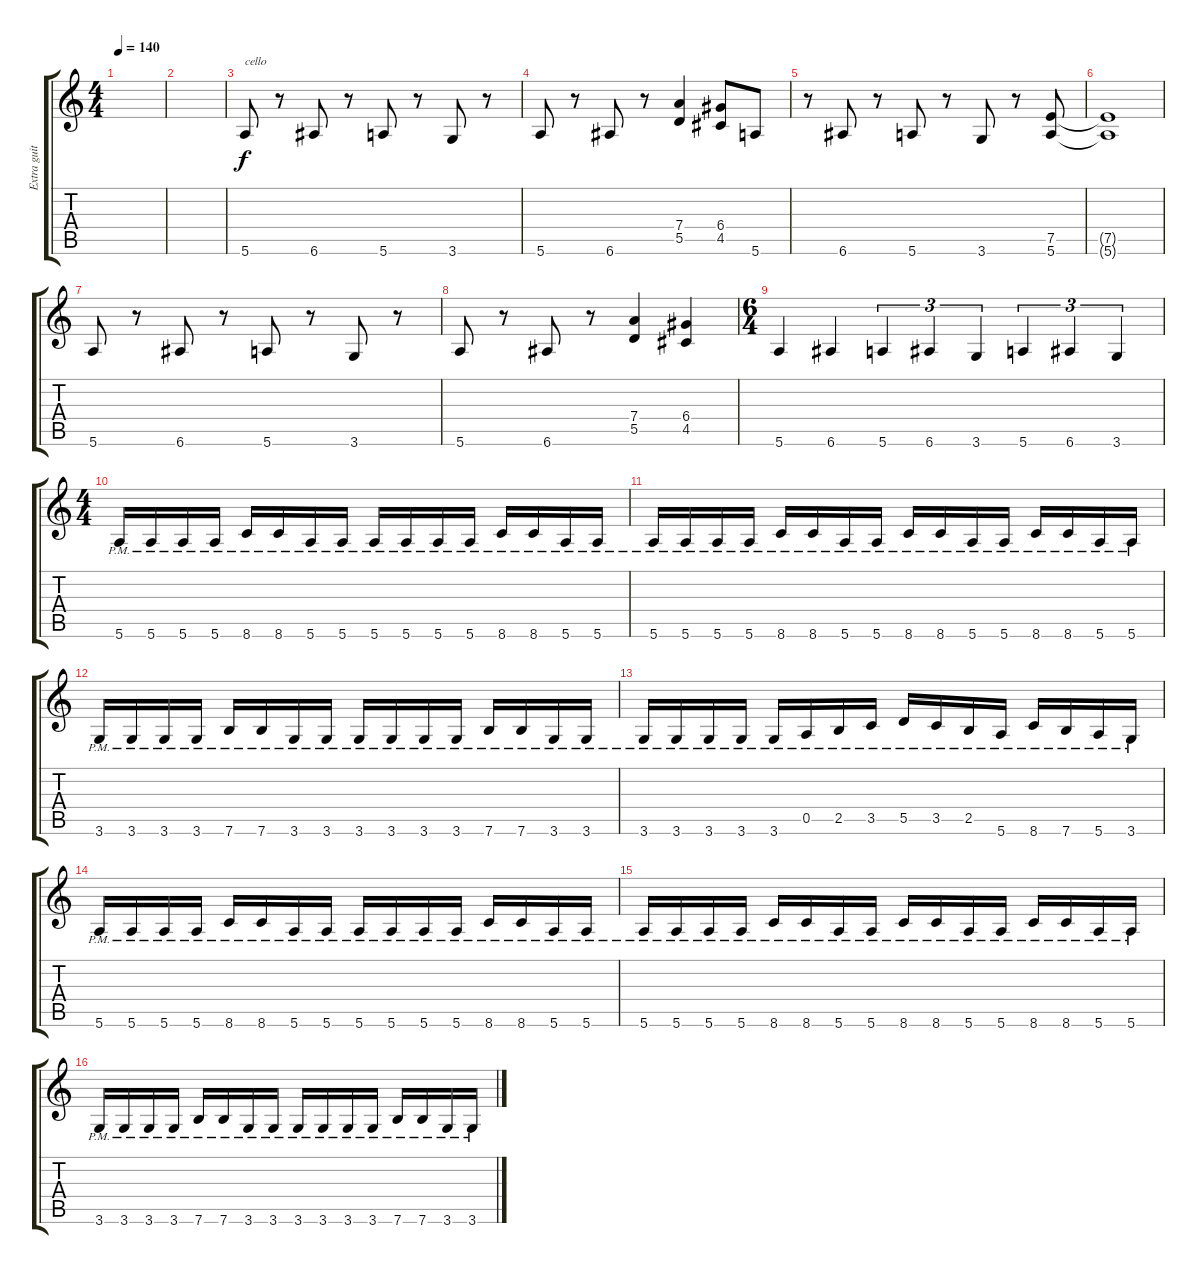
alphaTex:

\track ("Extra guitar" "Extra guit") {instrument acousticguitarnylon}
\staff {score tabs}
\tuning (E4 B3 G3 D3 A2 E2) {hide}
\ts (4 4)
\tempo 140
\clef g2
\ks c
|
|
5.6.8{txt "cello" volume 6 balance 2 instrument cello} r.8 6.6.8 r.8 5.6.8 r.8 3.6.8 r.8 |
5.6.8 r.8 6.6.8 r.8 (7.4 5.5).4 (6.4 4.5).8 5.6.8 |
r.8 6.6.8 r.8 5.6.8 r.8 3.6.8 r.8 (7.5 5.6).8 |
(7.5{t} 5.6{t}).1 |
5.6.8 r.8 6.6.8 r.8 5.6.8 r.8 3.6.8 r.8 |
5.6.8 r.8 6.6.8 r.8 (7.4 5.5).4 (6.4 4.5).4 |
\ts (6 4)
5.6.4 6.6.4 5.6.4{tu (3 2)} 6.6.4{tu (3 2)} 3.6.4{tu (3 2)} 5.6.4{tu (3 2)} 6.6.4{tu (3 2)} 3.6.4{tu (3 2)} |
\ts (4 4)
5.6{pm}.16{volume 10 balance 4 instrument distortionguitar} 5.6{pm}.16 5.6{pm}.16 5.6{pm}.16 8.6{pm}.16 8.6{pm}.16 5.6{pm}.16 5.6{pm}.16 5.6{pm}.16 5.6{pm}.16 5.6{pm}.16 5.6{pm}.16 8.6{pm}.16 8.6{pm}.16 5.6{pm}.16 5.6{pm}.16 |
5.6{pm}.16 5.6{pm}.16 5.6{pm}.16 5.6{pm}.16 8.6{pm}.16 8.6{pm}.16 5.6{pm}.16 5.6{pm}.16 8.6{pm}.16 8.6{pm}.16 5.6{pm}.16 5.6{pm}.16 8.6{pm}.16 8.6{pm}.16 5.6{pm}.16 5.6{pm}.16 |
3.6{pm}.16 3.6{pm}.16 3.6{pm}.16 3.6{pm}.16 7.6{pm}.16 7.6{pm}.16 3.6{pm}.16 3.6{pm}.16 3.6{pm}.16 3.6{pm}.16 3.6{pm}.16 3.6{pm}.16 7.6{pm}.16 7.6{pm}.16 3.6{pm}.16 3.6{pm}.16 |
3.6{pm}.16 3.6{pm}.16 3.6{pm}.16 3.6{pm}.16 3.6{pm}.16 0.5{pm}.16 2.5{pm}.16 3.5{pm}.16 5.5{pm}.16 3.5{pm}.16 2.5{pm}.16 5.6{pm}.16 8.6{pm}.16 7.6{pm}.16 5.6{pm}.16 3.6{pm}.16 |
5.6{pm}.16 5.6{pm}.16 5.6{pm}.16 5.6{pm}.16 8.6{pm}.16 8.6{pm}.16 5.6{pm}.16 5.6{pm}.16 5.6{pm}.16 5.6{pm}.16 5.6{pm}.16 5.6{pm}.16 8.6{pm}.16 8.6{pm}.16 5.6{pm}.16 5.6{pm}.16 |
5.6{pm}.16 5.6{pm}.16 5.6{pm}.16 5.6{pm}.16 8.6{pm}.16 8.6{pm}.16 5.6{pm}.16 5.6{pm}.16 8.6{pm}.16 8.6{pm}.16 5.6{pm}.16 5.6{pm}.16 8.6{pm}.16 8.6{pm}.16 5.6{pm}.16 5.6{pm}.16 |
3.6{pm}.16 3.6{pm}.16 3.6{pm}.16 3.6{pm}.16 7.6{pm}.16 7.6{pm}.16 3.6{pm}.16 3.6{pm}.16 3.6{pm}.16 3.6{pm}.16 3.6{pm}.16 3.6{pm}.16 7.6{pm}.16 7.6{pm}.16 3.6{pm}.16 3.6{pm}.16
